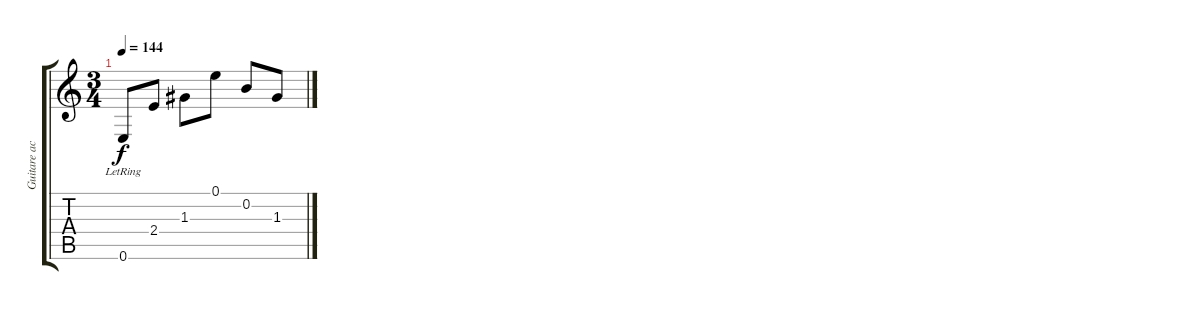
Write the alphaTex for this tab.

\track ("Guitare acoustique #3" "Guitare ac") {instrument acousticguitarnylon}
\staff {score tabs}
\tuning (E4 B3 G3 D3 A2 E2) {hide}
\ts (3 4)
\tempo 144
\clef g2
\ks c
0.6{lr}.8{dy f} 2.4.8 1.3.8 0.1.8 0.2.8 1.3.8
